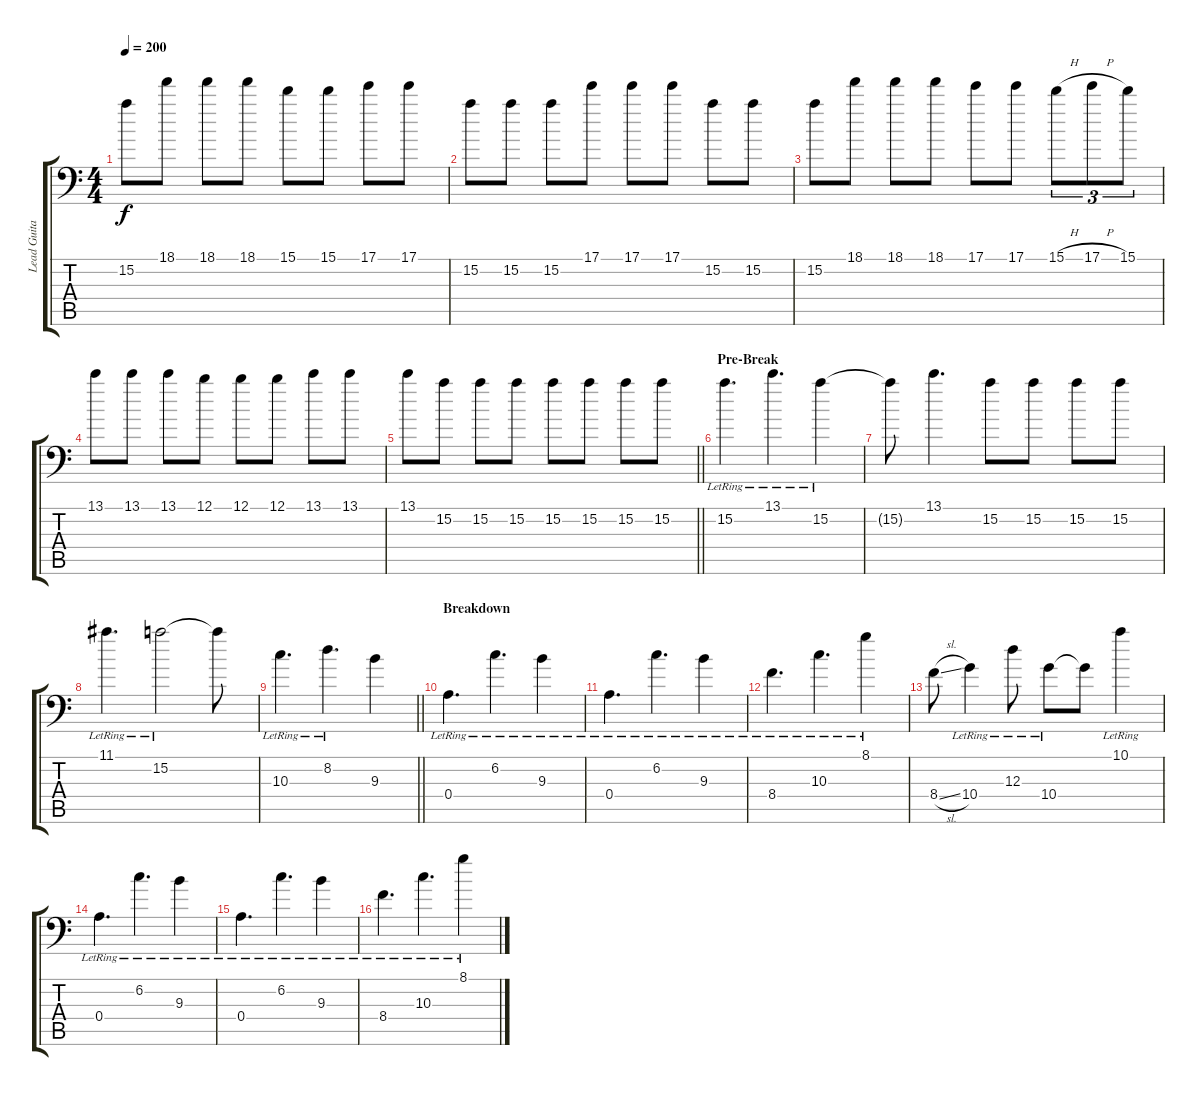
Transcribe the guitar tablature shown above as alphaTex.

\track ("Lead Guitar" "Lead Guita") {instrument distortionguitar}
\staff {score tabs}
\tuning (B3 Gb3 D3 A2 E2 A1) {hide}
\ts (4 4)
\tempo 200
\clef f4
\ks c
15.2.8{dy f} 18.1.8 18.1.8 18.1.8 15.1.8 15.1.8 17.1.8 17.1.8 |
15.2.8 15.2.8 15.2.8 17.1.8 17.1.8 17.1.8 15.2.8 15.2.8 |
15.2.8 18.1.8 18.1.8 18.1.8 17.1.8 17.1.8 15.1{h}.8{tu (3 2)} 17.1{h}.8{tu (3 2)} 15.1.8{tu (3 2)} |
13.1.8 13.1.8 13.1.8 12.1.8 12.1.8 12.1.8 13.1.8 13.1.8 |
\barLineRight lightlight
13.1.8 15.2.8 15.2.8 15.2.8 15.2.8 15.2.8 15.2.8 15.2.8 |
\section ("" "Pre-Break")
15.2{lr}.4{d} 13.1{lr}.4{d} 15.2{lr}.4 |
15.2{t}.8 13.1.4{d} 15.2.8 15.2.8 15.2.8 15.2.8 |
11.1{lr}.4{d} 15.2{lr}.2 15.2{t}.8 |
\barLineRight lightlight
10.3{lr}.4{d} 8.2{lr}.4{d} 9.3.4 |
\section ("" "Breakdown")
0.4{lr}.4{d} 6.2{lr}.4{d} 9.3{lr}.4 |
0.4{lr}.4{d} 6.2{lr}.4{d} 9.3{lr}.4 |
8.4{lr}.4{d} 10.3{lr}.4{d} 8.1{lr}.4 |
8.4{sl}.8 10.4{lr}.4 12.3{lr}.8 10.4{lr}.8 10.4{t}.8 10.1{lr}.4 |
0.4{lr}.4{d} 6.2{lr}.4{d} 9.3{lr}.4 |
0.4{lr}.4{d} 6.2{lr}.4{d} 9.3{lr}.4 |
8.4{lr}.4{d} 10.3{lr}.4{d} 8.1{lr}.4
